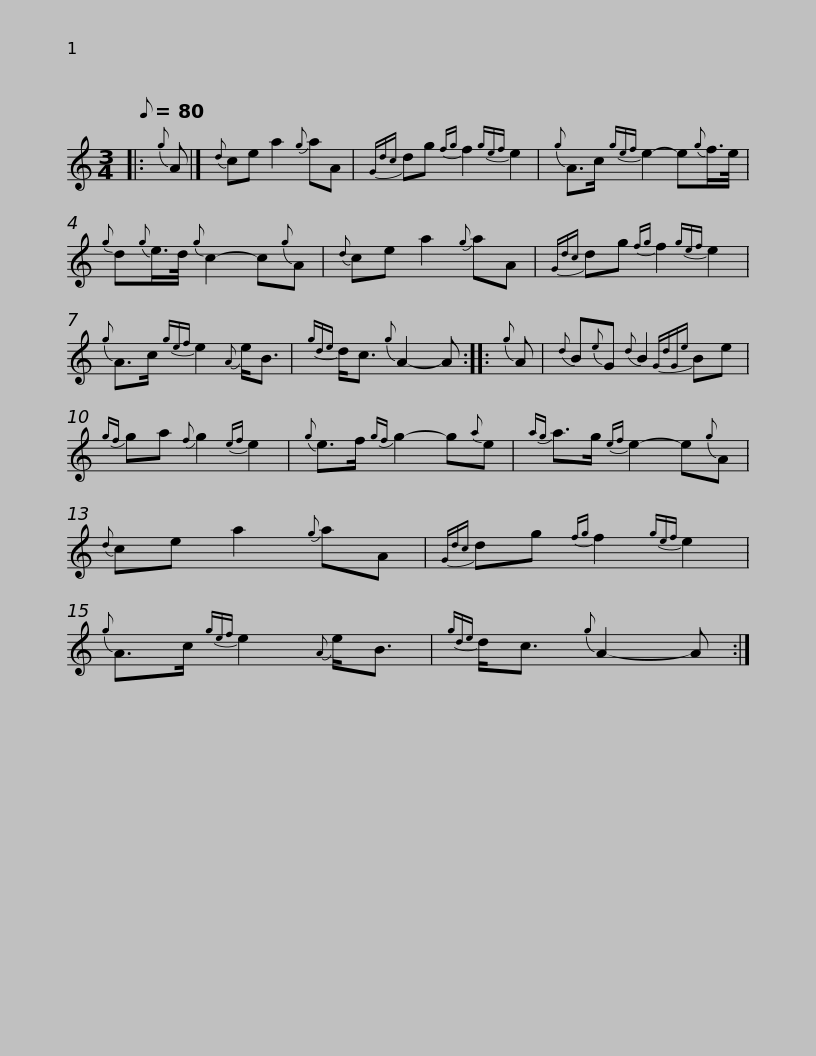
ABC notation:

X:1
L:1/8
Q:1/8=80
M:3/4
I:linebreak $
K:C
V:1 treble
V:1
|:{g} A |]{d} ce a2{g} aA |{Gdc} dg{fg} f2{gef} e2 |${g} A>c{gef} e2- e{g}f/>e/ |{g} d{g}e/>d/{g} c2- c{g}A | %5
{d} ce a2{g} aA |${Gdc} dg{fg} f2{gef} e2 |{g} A>c{gef} e2{A} e<B |{gde} d<c{g} A2- A ::${g} A | %10
{d} B{e}G{d} B2{GdGe} Be |{gf} ga{f} g2{ef} e2 |{g} e>f{gf} g2- g{a}e |${ag} a>g{ef} e2- e{g}A |{d} ce a2{g} aA | %15
{Gdc} dg{fg} f2{gef} e2 |${g} A>c{gef} e2{A} e<B |{gde} d<c{g} A2- A :| %18
